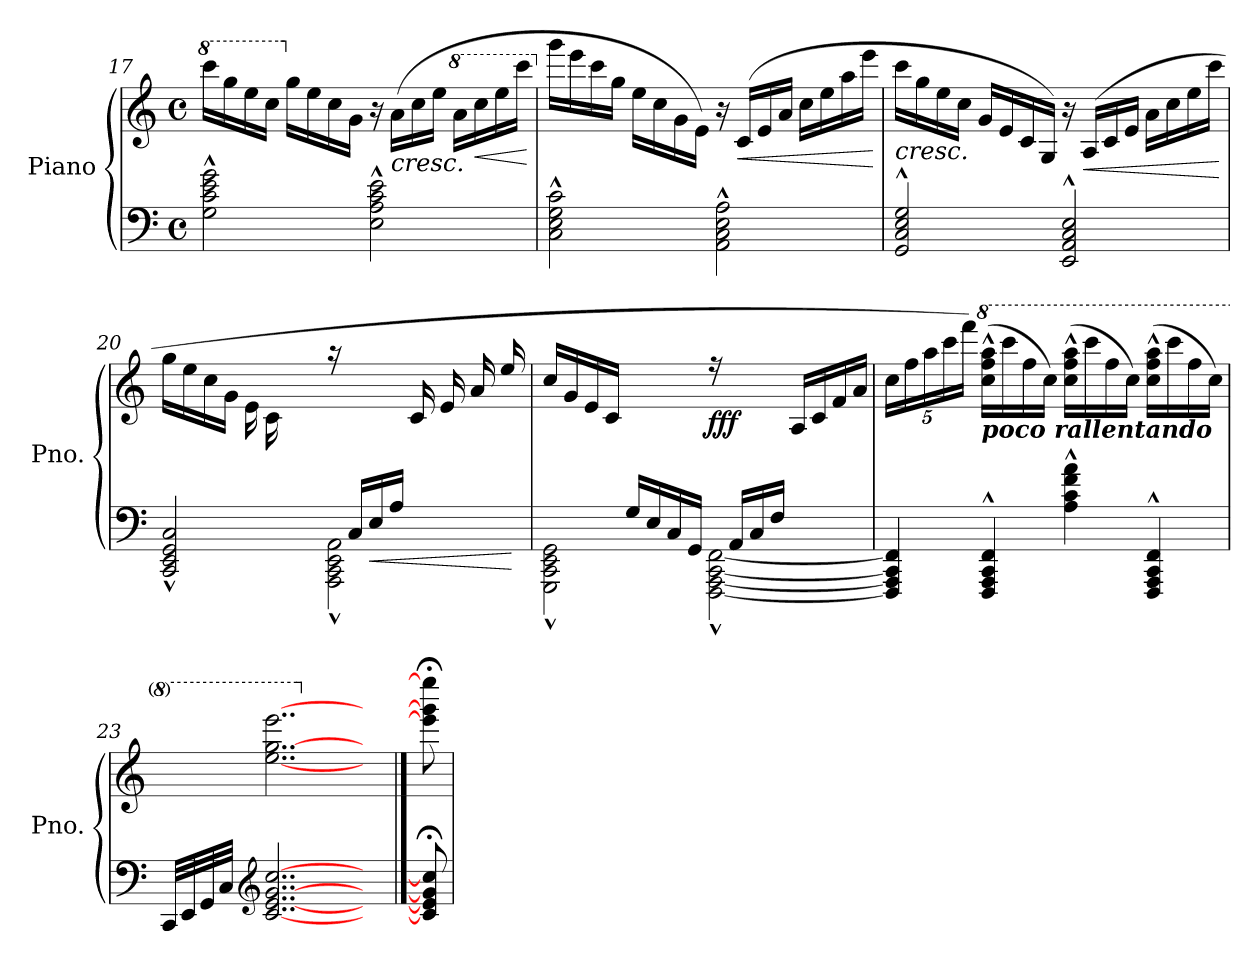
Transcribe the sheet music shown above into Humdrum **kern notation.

**kern	**kern	**dynam
*part1	*part1	*part1
*staff2	*staff1	*staff1/2
*I"Piano	*	*
*I'Pno.	*	*
!!LO:LB:g=z
*clefF4	*clefG2	*
*k[]	*k[]	*
*M4/4	*M4/4	*
*met(c)	*met(c)	*
*	*8va	*
=17	=17	=17
2G\^^ 2c\^^ 2e\^^ 2g\^^	16cccc\LL	.
.	16ggg\	.
.	16eee\	.
.	16ccc\JJ	.
*	*X8va	*
.	16gg\LL	.
.	16ee\	.
.	16cc\	.
.	16g\JJ	.
2E\^^ 2A\^^ 2c\^^ 2e\^^	16r	.
!	!	!LO:HP:b
.	(>16a\LL	<
.	16cc\	.
.	16ee\JJ	.
*	*8va	*
.	16aa\LL	.
!	!	!LO:HP:b
.	16ccc\	<
.	16eee\	.
.	16cccc\JJ	.
.	.	[
!!LO:LB:g=z
=18	=18	=18
*	*X8va	*
2C\^^ 2E\^^ 2G\^^ 2c\^^	16ggg\LL	.
.	16eee\	.
.	16ccc\	.
.	16gg\JJ	.
.	16ee\LL	.
.	16cc\	.
.	16g\	.
.	16e\JJ)	.
2AA\^^ 2C\^^ 2E\^^ 2A\^^	16r	.
!	!	!LO:HP:b
.	(>16c/LL	<
.	16e/	.
.	16a/JJ	.
.	16cc\LL	.
.	16ee\	.
.	16aa\	.
.	16eee\JJ	.
.	.	[ [
=19	=19	=19
!	!	!LO:HP:b
2GG/^^ 2C/^^ 2E/^^ 2G/^^	16ccc\LL	<
.	16gg\	.
.	16ee\	.
.	16cc\JJ	.
.	16g/LL	.
.	16e/	.
.	16c/	.
.	16G/JJ)	.
2EE/^^ 2AA/^^ 2C/^^ 2E/^^	16r	.
!	!	!LO:HP:b
.	(>16A/LL	<
.	16c/	.
.	16e/JJ	.
.	16a\LL	.
.	16cc\	.
.	16ee\	.
.	16ccc\JJ	.
.	.	[
!!LO:LB:g=z
=20	=20	=20
*^	*	*
4.ryy	2CC/^^ 2EE/^^ 2GG/^^ 2C/^^	16gg\LL	.
.	.	16ee\	.
.	.	16cc\	.
.	.	16g\JJ	.
.	.	16e\LL	.
.	.	16c\	.
16G/	.	8ryy	.
16E/JJ)	.	.	.
16ryy	2AAA\^^ 2CC\^^ 2EE\^^ 2AA\^^	16raa	.
16C/LL	.	8.ryy	.
!	!	!	!LO:HP:b=2
16E/	.	.	<
16A/JJ	.	.	.
4ryy	.	16c/LL	.
.	.	16e/	.
.	.	16a/	.
.	.	16ee/JJ	.
*v	*v	*	*
.	.	[
!!LO:LB:g=z
=21	=21	=21
*^	*	*
4ryy	2GGG\^^ 2CC\^^ 2EE\^^ 2GG\^^	16cc/LL	.
.	.	16g/	.
.	.	16e/	.
.	.	16c/JJ	.
16G/LL	.	4ryy	.
16E/	.	.	.
16C/	.	.	.
16GG/JJ	.	.	.
!	!	!	!LO:DY:n=1:b
16ryy	[2FFF\^^ [2AAA\^^ [2CC\^^ [2FF\^^	16rff	[ fff
(>16AA/LL	.	8.ryy	.
16C/	.	.	.
16F/JJ	.	.	.
4ryy	.	16A/LL	.
.	.	16c/	.
.	.	16f/	.
.	.	16a/JJ	.
*v	*v	*	*
=22	=22	=22
*	*Xbrackettup	*
4FFF/] 4AAA/] 4CC/] 4FF/]	20cc\LL	.
.	20ff\	.
.	20aa\	.
.	20ccc\	.
.	20fff\JJ)	.
*	*8va	*
!	!LO:TX:b:Bi:t=poco rallentando	!
4FFF/^^ 4AAA/^^ 4CC/^^ 4FF/^^	(>16ccc\^^ 16fff\^^ 16aaa\^^LL	.
.	16cccc\	.
.	16fff\	.
.	16ccc\JJ)	.
4A\^^ 4c\^^ 4f\^^ 4a\^^	(>16ccc\^^ 16fff\^^ 16aaa\^^LL	.
.	16cccc\	.
.	16fff\	.
.	16ccc\JJ)	.
4FFF/^^ 4AAA/^^ 4CC/^^ 4FF/^^	(>16ccc\^^ 16fff\^^ 16aaa\^^LL	.
.	16cccc\	.
.	16fff\	.
.	16ccc\JJ)	.
=23	=23	=23
32CC/LLL	8ryy	.
32EE/	.	.
32GG/	.	.
32C/JJJ	.	.
*clefG2	*	*
[2..c [2..e [2..g [2..cc	[2..eee [2..ggg [2..eeee	.
*	*X8va	*
8ryy	8ryy	.
==24	==24	==24
8c];< 8e];< 8g];< 8cc];<	8eee];< 8ggg];< 8eeee];<	.
=	=	=
*-	*-	*-
